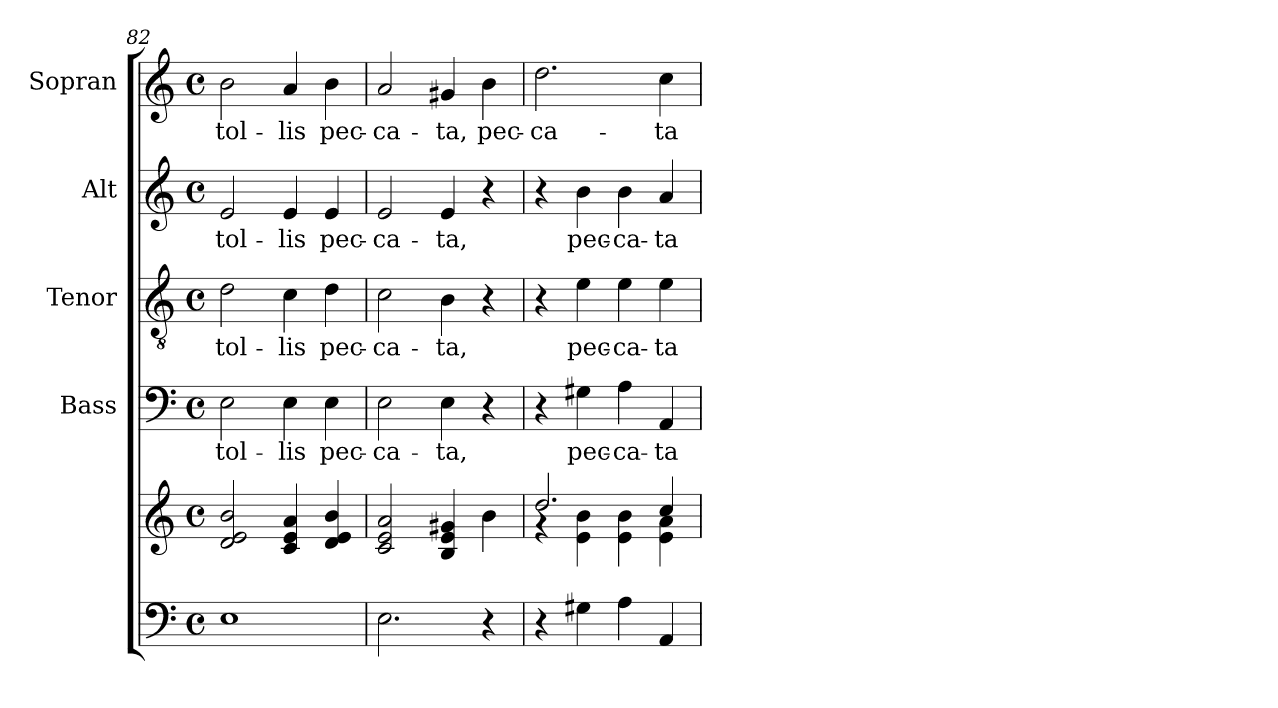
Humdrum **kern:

**kern	**kern	**kern	**text	**kern	**text	**kern	**text	**kern	**text
*part5	*part5	*part4	*part4	*part3	*part3	*part2	*part2	*part1	*part1
*staff6	*staff5	*staff4	*staff4	*staff3	*staff3	*staff2	*staff2	*staff1	*staff1
*	*	*I"Bass	*	*I"Tenor	*	*I"Alt	*	*I"Sopran	*
*	*	*I'B.	*	*I'T.	*	*I'A.	*	*I'S.	*
*clefF4	*clefG2	*clefF4	*	*clefGv2	*	*clefG2	*	*clefG2	*
*k[]	*k[]	*k[]	*	*k[]	*	*k[]	*	*k[]	*
*C:	*C:	*C:	*	*C:	*	*C:	*	*C:	*
*M4/4	*M4/4	*M4/4	*	*M4/4	*	*M4/4	*	*M4/4	*
*met(c)	*met(c)	*met(c)	*	*met(c)	*	*met(c)	*	*met(c)	*
=82	=82	=82	=82	=82	=82	=82	=82	=82	=82
!	!	!	!LO:LY:b	!	!LO:LY:b	!	!LO:LY:b	!	!LO:LY:b
1E	2d/ 2e/ 2b/	2E\	tol-	2d\	tol-	2e/	tol-	2b\	tol-
!	!	!	!LO:LY:b	!	!LO:LY:b	!	!LO:LY:b	!	!LO:LY:b
.	4c/ 4e/ 4a/	4E\	-lis	4c\	-lis	4e/	-lis	4a/	-lis
!	!	!	!LO:LY:b	!	!LO:LY:b	!	!LO:LY:b	!	!LO:LY:b
.	4d/ 4e/ 4b/	4E\	pec-	4d\	pec-	4e/	pec-	4b\	pec-
=83	=83	=83	=83	=83	=83	=83	=83	=83	=83
!	!	!	!LO:LY:b	!	!LO:LY:b	!	!LO:LY:b	!	!LO:LY:b
2.E\	2c/ 2e/ 2a/	2E\	-ca-	2c\	-ca-	2e/	-ca-	2a/	-ca-
!	!	!	!LO:LY:b	!	!LO:LY:b	!	!LO:LY:b	!	!LO:LY:b
.	4B/ 4e/ 4g#X/	4E\	-ta,	4B\	-ta,	4e/	-ta,	4g#X/	-ta,
!	!	!	!	!	!	!	!	!	!LO:LY:b
4r	4b\	4r	.	4r	.	4r	.	4b\	pec-
=84	=84	=84	=84	=84	=84	=84	=84	=84	=84
*	*^	*	*	*	*	*	*	*	*
!	!	!	!	!	!	!	!	!	!	!LO:LY:b
4r	2.dd/	4rf	4r	.	4r	.	4r	.	2.dd\	-ca-
!	!	!	!	!LO:LY:b	!	!LO:LY:b	!	!LO:LY:b	!	!
4G#X\	.	4e\ 4b\	4G#X\	pec-	4e\	pec-	4b\	pec-	.	.
!	!	!	!	!LO:LY:b	!	!LO:LY:b	!	!LO:LY:b	!	!
4A\	.	4e\ 4b\	4A\	-ca-	4e\	-ca-	4b\	-ca-	.	.
!	!	!	!	!LO:LY:b	!	!LO:LY:b	!	!LO:LY:b	!	!LO:LY:b
4AA/	4cc/	4e\ 4a\	4AA/	-ta	4e\	-ta	4a/	-ta	4cc\	-ta
*	*v	*v	*	*	*	*	*	*	*	*
=	=	=	=	=	=	=	=	=	=
*-	*-	*-	*-	*-	*-	*-	*-	*-	*-
